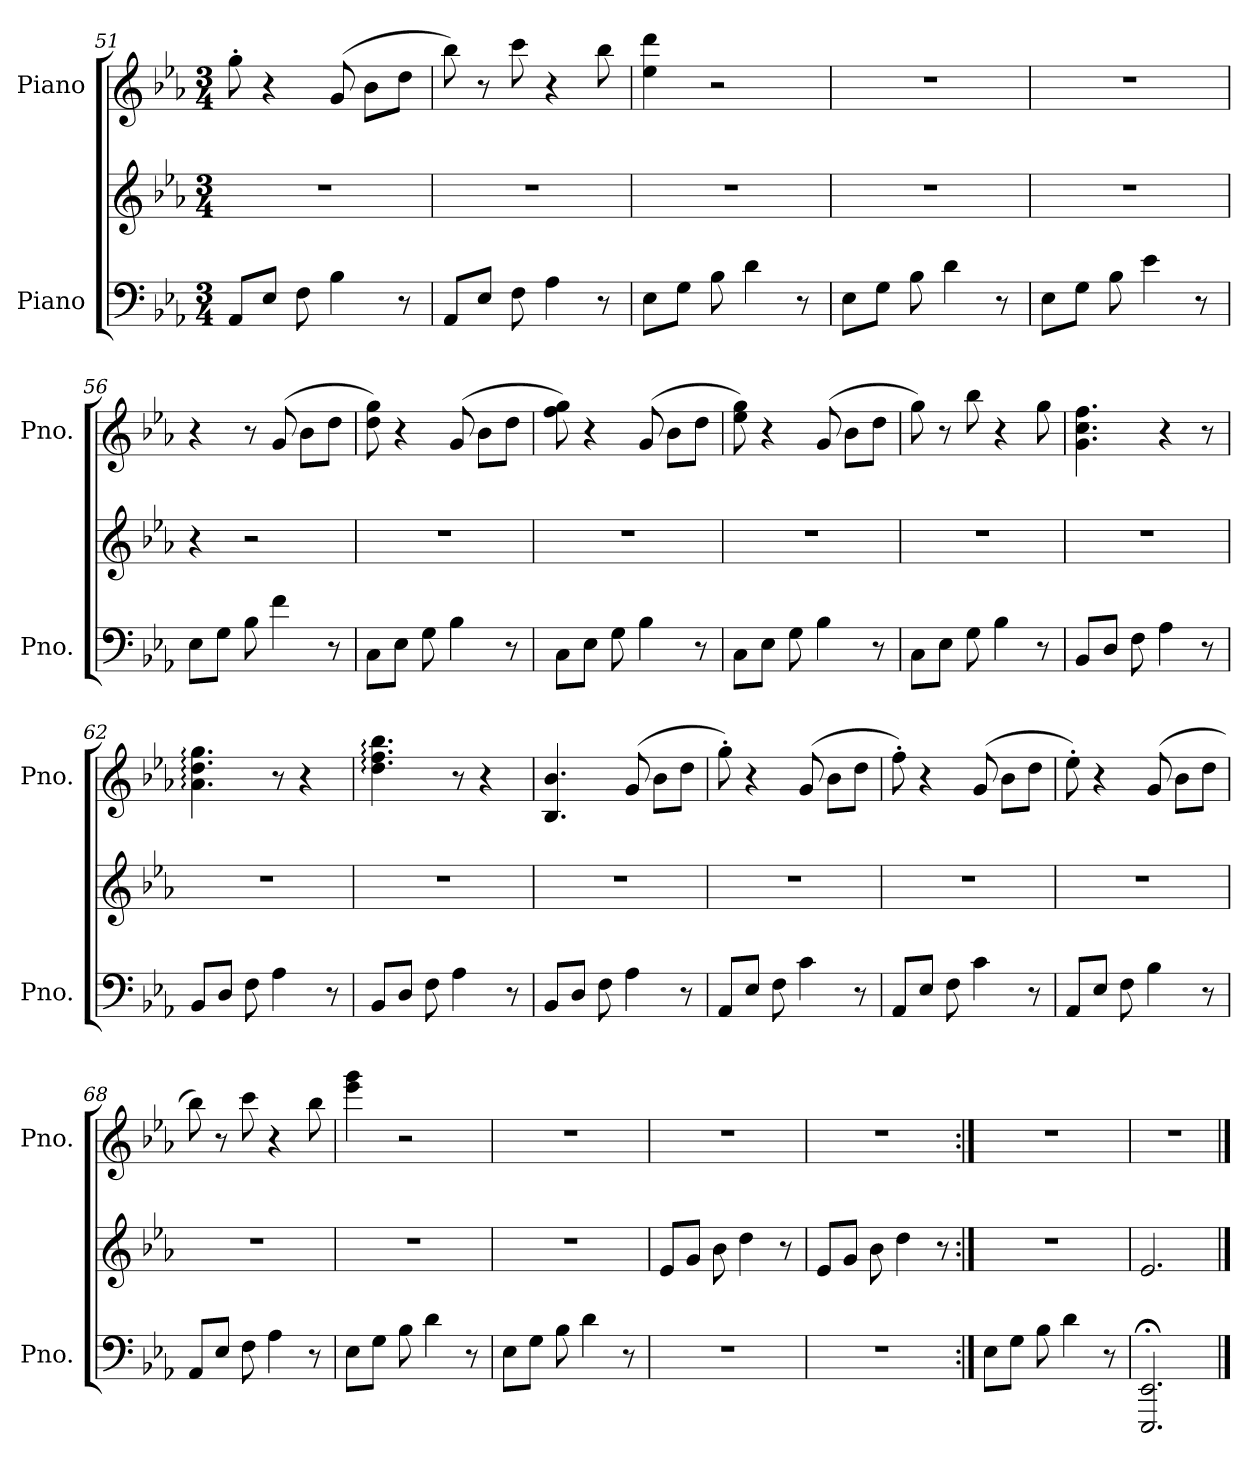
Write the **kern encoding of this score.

**kern	**kern	**kern
*part2	*part2	*part1
*staff3	*staff2	*staff1
*I"Piano	*	*I"Piano
*I'Pno.	*	*I'Pno.
*clefF4	*clefG2	*clefG2
*k[b-e-a-]	*k[b-e-a-]	*k[b-e-a-]
*M3/4	*M3/4	*M3/4
=51	=51	=51
8AA-/L	2.r	8gg'\
8E-/J	.	4r
8F\	.	.
4B-\	.	(>8g/
.	.	8b-\L
8r	.	8dd\J
=52	=52	=52
8AA-/L	2.r	8bb-\)
8E-/J	.	8r
8F\	.	8ccc\
4A-\	.	4r
8r	.	8bb-\
=53	=53	=53
8E-\L	2.r	4ee-\ 4ddd\
8G\J	.	.
8B-\	.	2r
4d\	.	.
8r	.	.
=54	=54	=54
8E-\L	2.r	2.r
8G\J	.	.
8B-\	.	.
4d\	.	.
8r	.	.
=55	=55	=55
8E-\L	2.r	2.r
8G\J	.	.
8B-\	.	.
4e-\	.	.
8r	.	.
=56	=56	=56
8E-\L	4r	4r
8G\J	.	.
8B-\	2r	8r
4f\	.	(>8g/
.	.	8b-\L
8r	.	8dd\J
!!LO:LB:g=z
=57	=57	=57
8C\L	2.r	8dd\ 8gg\)
8E-\J	.	4r
8G\	.	.
4B-\	.	(>8g/
.	.	8b-\L
8r	.	8dd\J
=58	=58	=58
8C\L	2.r	8ff\ 8gg\)
8E-\J	.	4r
8G\	.	.
4B-\	.	(>8g/
.	.	8b-\L
8r	.	8dd\J
=59	=59	=59
8C\L	2.r	8ee-\ 8gg\)
8E-\J	.	4r
8G\	.	.
4B-\	.	(>8g/
.	.	8b-\L
8r	.	8dd\J
=60	=60	=60
8C\L	2.r	8gg\)
8E-\J	.	8r
8G\	.	8bb-\
4B-\	.	4r
8r	.	8gg\
=61	=61	=61
8BB-/L	2.r	4.g\ 4.cc\ 4.ff\
8D/J	.	.
8F\	.	.
4A-\	.	4r
8r	.	8r
=62	=62	=62
8BB-/L	2.r	4.a-\: 4.dd\: 4.gg\:
8D/J	.	.
8F\	.	.
4A-\	.	8r
.	.	4r
8r	.	.
!!LO:LB:g=z
=63	=63	=63
8BB-/L	2.r	4.dd\: 4.ff\: 4.bb-\:
8D/J	.	.
8F\	.	.
4A-\	.	8r
.	.	4r
8r	.	.
=64	=64	=64
8BB-/L	2.r	4.B-/ 4.b-/
8D/J	.	.
8F\	.	.
4A-\	.	(>8g/
.	.	8b-\L
8r	.	8dd\J
=65	=65	=65
8AA-/L	2.r	8gg'\)
8E-/J	.	4r
8F\	.	.
4c\	.	(>8g/
.	.	8b-\L
8r	.	8dd\J
=66	=66	=66
8AA-/L	2.r	8ff'\)
8E-/J	.	4r
8F\	.	.
4c\	.	(>8g/
.	.	8b-\L
8r	.	8dd\J
=67	=67	=67
8AA-/L	2.r	8ee-'\)
8E-/J	.	4r
8F\	.	.
4B-\	.	(>8g/
.	.	8b-\L
8r	.	8dd\J
=68	=68	=68
8AA-/L	2.r	8bb-\)
8E-/J	.	8r
8F\	.	8ccc\
4A-\	.	4r
8r	.	8bb-\
!!LO:LB:g=z
=69	=69	=69
8E-\L	2.r	4eee-\ 4ggg\
8G\J	.	.
8B-\	.	2r
4d\	.	.
8r	.	.
=70	=70	=70
8E-\L	2.r	2.r
8G\J	.	.
8B-\	.	.
4d\	.	.
8r	.	.
=71	=71	=71
2.r	8e-/L	2.r
.	8g/J	.
.	8b-\	.
.	4dd\	.
.	8r	.
=72	=72	=72
2.r	8e-/L	2.r
.	8g/J	.
.	8b-\	.
.	4dd\	.
.	8r	.
=73:|!	=73:|!	=73:|!
8E-\L	2.r	2.r
8G\J	.	.
8B-\	.	.
4d\	.	.
8r	.	.
=74	=74	=74
2.EEE-/;< 2.EE-/;<	2.e-/	2.r
==	==	==
*-	*-	*-
